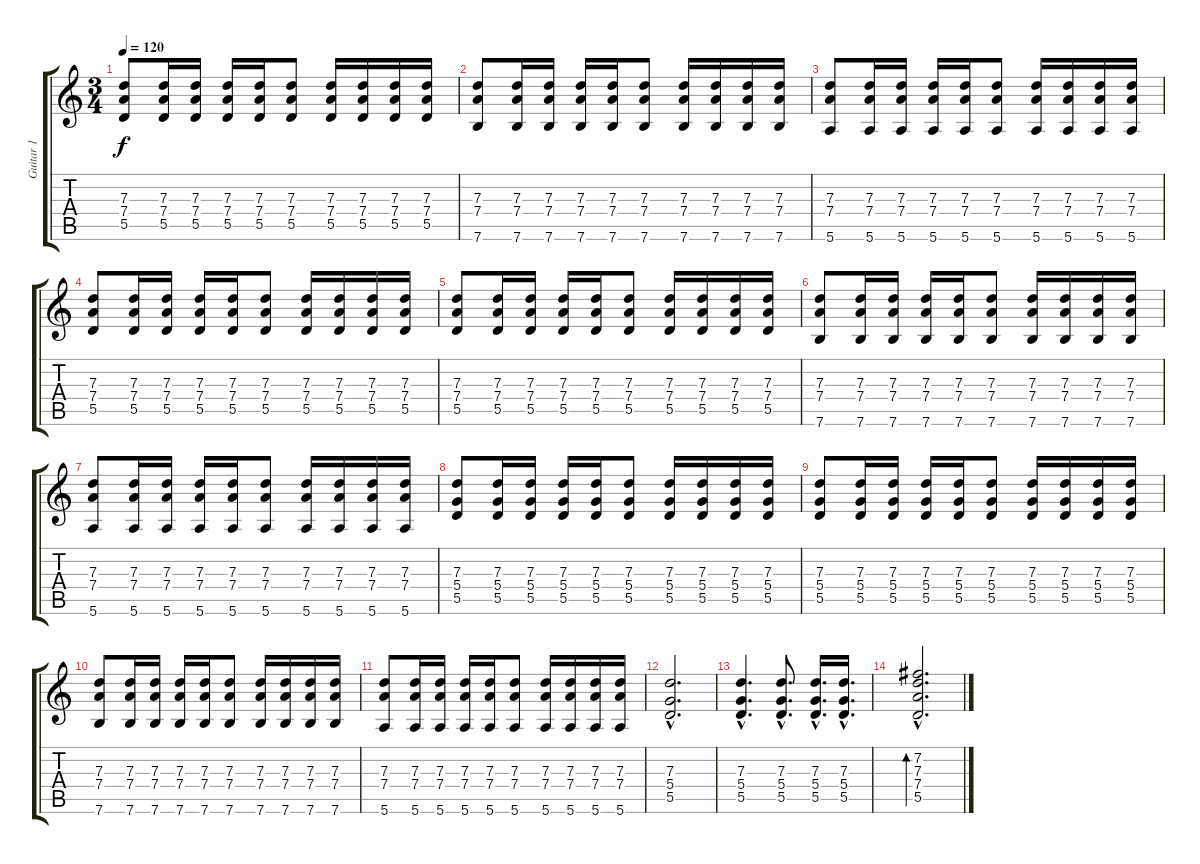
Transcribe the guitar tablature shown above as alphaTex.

\track ("Guitar 1" "Guitar 1") {instrument acousticguitarsteel}
\staff {score tabs}
\tuning (E4 B3 G3 D3 A2 E2) {hide}
\ts (3 4)
\tempo 120
\clef g2
\ks c
(7.3 7.4 5.5).8{dy f} (7.3 7.4 5.5).16 (7.3 7.4 5.5).16 (7.3 7.4 5.5).16 (7.3 7.4 5.5).16 (7.3 7.4 5.5).8 (7.3 7.4 5.5).16 (7.3 7.4 5.5).16 (7.3 7.4 5.5).16 (7.3 7.4 5.5).16 |
(7.3 7.4 7.6).8 (7.3 7.4 7.6).16 (7.3 7.4 7.6).16 (7.3 7.4 7.6).16 (7.3 7.4 7.6).16 (7.3 7.4 7.6).8 (7.3 7.4 7.6).16 (7.3 7.4 7.6).16 (7.3 7.4 7.6).16 (7.3 7.4 7.6).16 |
(7.3 7.4 5.6).8 (7.3 7.4 5.6).16 (7.3 7.4 5.6).16 (7.3 7.4 5.6).16 (7.3 7.4 5.6).16 (7.3 7.4 5.6).8 (7.3 7.4 5.6).16 (7.3 7.4 5.6).16 (7.3 7.4 5.6).16 (7.3 7.4 5.6).16 |
(7.3 7.4 5.5).8 (7.3 7.4 5.5).16 (7.3 7.4 5.5).16 (7.3 7.4 5.5).16 (7.3 7.4 5.5).16 (7.3 7.4 5.5).8 (7.3 7.4 5.5).16 (7.3 7.4 5.5).16 (7.3 7.4 5.5).16 (7.3 7.4 5.5).16 |
(7.3 7.4 5.5).8 (7.3 7.4 5.5).16 (7.3 7.4 5.5).16 (7.3 7.4 5.5).16 (7.3 7.4 5.5).16 (7.3 7.4 5.5).8 (7.3 7.4 5.5).16 (7.3 7.4 5.5).16 (7.3 7.4 5.5).16 (7.3 7.4 5.5).16 |
(7.3 7.4 7.6).8 (7.3 7.4 7.6).16 (7.3 7.4 7.6).16 (7.3 7.4 7.6).16 (7.3 7.4 7.6).16 (7.3 7.4 7.6).8 (7.3 7.4 7.6).16 (7.3 7.4 7.6).16 (7.3 7.4 7.6).16 (7.3 7.4 7.6).16 |
(7.3 7.4 5.6).8 (7.3 7.4 5.6).16 (7.3 7.4 5.6).16 (7.3 7.4 5.6).16 (7.3 7.4 5.6).16 (7.3 7.4 5.6).8 (7.3 7.4 5.6).16 (7.3 7.4 5.6).16 (7.3 7.4 5.6).16 (7.3 7.4 5.6).16 |
(7.3 5.4 5.5).8 (7.3 5.4 5.5).16 (7.3 5.4 5.5).16 (7.3 5.4 5.5).16 (7.3 5.4 5.5).16 (7.3 5.4 5.5).8 (7.3 5.4 5.5).16 (7.3 5.4 5.5).16 (7.3 5.4 5.5).16 (7.3 5.4 5.5).16 |
(7.3 5.4 5.5).8 (7.3 5.4 5.5).16 (7.3 5.4 5.5).16 (7.3 5.4 5.5).16 (7.3 5.4 5.5).16 (7.3 5.4 5.5).8 (7.3 5.4 5.5).16 (7.3 5.4 5.5).16 (7.3 5.4 5.5).16 (7.3 5.4 5.5).16 |
(7.3 7.4 7.6).8 (7.3 7.4 7.6).16 (7.3 7.4 7.6).16 (7.3 7.4 7.6).16 (7.3 7.4 7.6).16 (7.3 7.4 7.6).8 (7.3 7.4 7.6).16 (7.3 7.4 7.6).16 (7.3 7.4 7.6).16 (7.3 7.4 7.6).16 |
(7.3 7.4 5.6).8 (7.3 7.4 5.6).16 (7.3 7.4 5.6).16 (7.3 7.4 5.6).16 (7.3 7.4 5.6).16 (7.3 7.4 5.6).8 (7.3 7.4 5.6).16 (7.3 7.4 5.6).16 (7.3 7.4 5.6).16 (7.3 7.4 5.6).16 |
(7.3{hac} 5.4{hac} 5.5{hac}).2{d} |
(7.3{hac} 5.4{hac} 5.5{hac}).4{d} (7.3{hac} 5.4{hac} 5.5{hac}).8{d} (7.3{hac} 5.4{hac} 5.5{hac}).16{d} (7.3{hac} 5.4{hac} 5.5{hac}).16{d} |
(7.2{hac} 7.3{hac} 7.4{hac} 5.5{hac}).2{d bd 480}
